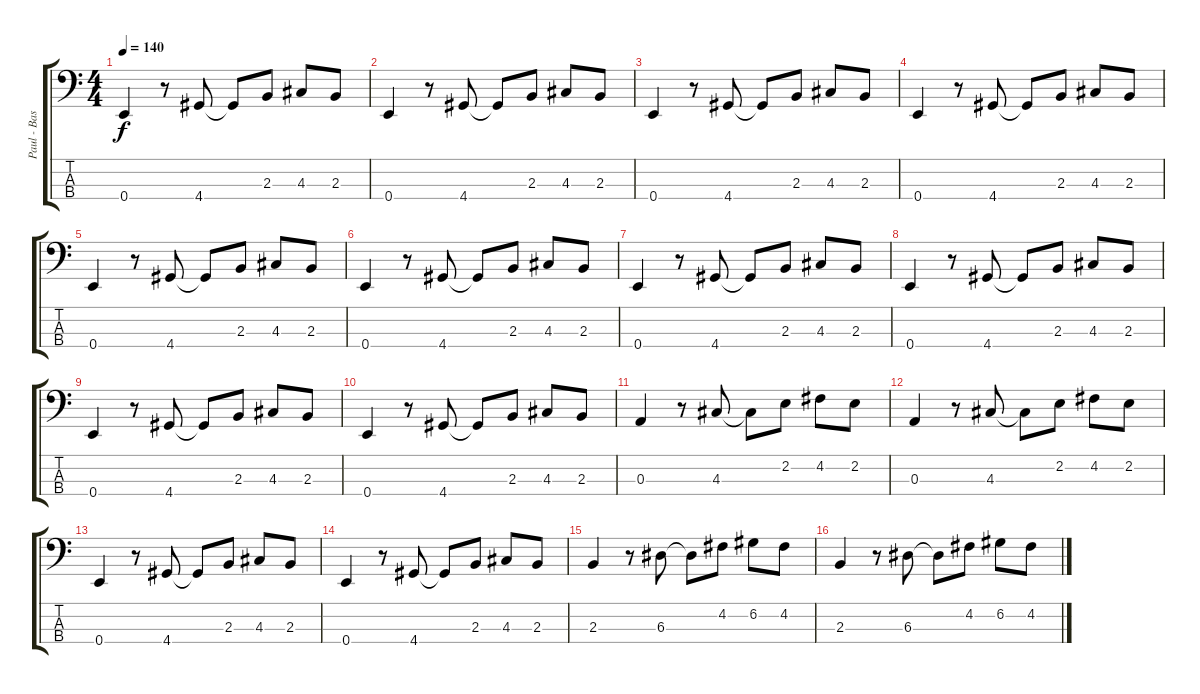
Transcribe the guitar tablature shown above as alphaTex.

\track ("Paul - Bass" "Paul - Bas") {instrument electricbasspick}
\staff {score tabs}
\tuning (G2 D2 A1 E1) {hide}
\ts (4 4)
\tempo 140
\clef f4
\ks c
0.4.4{dy f instrument electricbasspick} r.8 4.4.8 4.4{t}.8 2.3.8 4.3.8 2.3.8 |
0.4.4 r.8 4.4.8 4.4{t}.8 2.3.8 4.3.8 2.3.8 |
0.4.4 r.8 4.4.8 4.4{t}.8 2.3.8 4.3.8 2.3.8 |
0.4.4 r.8 4.4.8 4.4{t}.8 2.3.8 4.3.8 2.3.8 |
0.4.4 r.8 4.4.8 4.4{t}.8 2.3.8 4.3.8 2.3.8 |
0.4.4 r.8 4.4.8 4.4{t}.8 2.3.8 4.3.8 2.3.8 |
0.4.4 r.8 4.4.8 4.4{t}.8 2.3.8 4.3.8 2.3.8 |
0.4.4 r.8 4.4.8 4.4{t}.8 2.3.8 4.3.8 2.3.8 |
0.4.4 r.8 4.4.8 4.4{t}.8 2.3.8 4.3.8 2.3.8 |
0.4.4 r.8 4.4.8 4.4{t}.8 2.3.8 4.3.8 2.3.8 |
0.3.4 r.8 4.3.8 4.3{t}.8 2.2.8 4.2.8 2.2.8 |
0.3.4 r.8 4.3.8 4.3{t}.8 2.2.8 4.2.8 2.2.8 |
0.4.4 r.8 4.4.8 4.4{t}.8 2.3.8 4.3.8 2.3.8 |
0.4.4 r.8 4.4.8 4.4{t}.8 2.3.8 4.3.8 2.3.8 |
2.3.4 r.8 6.3.8 6.3{t}.8 4.2.8 6.2.8 4.2.8 |
2.3.4 r.8 6.3.8 6.3{t}.8 4.2.8 6.2.8 4.2.8
